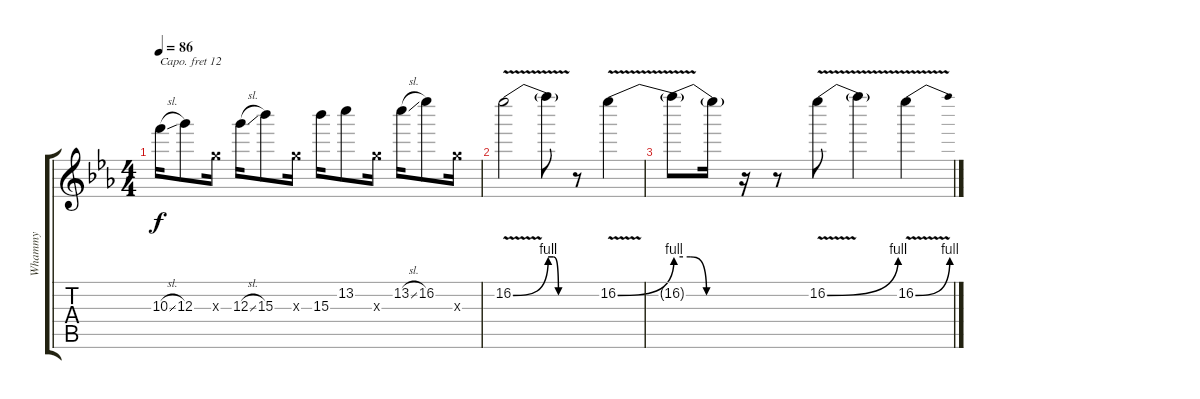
\track ("Whammy" "Whammy") {instrument distortionguitar}
\staff {score tabs}
\capo 12
\tuning (E4 B3 G3 D3 A2 E2) {hide}
\ts (4 4)
\tempo 86
\clef g2
\ks eb
10.3{sl}.16{dy f} 12.3.8 0.3{x}.16 12.3{sl}.16 15.3.8 0.3{x}.16 15.3.16 13.2.8 0.3{x}.16 13.2{sl}.16 16.2.8 0.3{x}.16 |
16.2{be (bend 0 0 60 4) v}.2 16.2{be (custom 0 4 15 4 30 0 60 0) t}.8 r.8 16.2{be (bend 0 0 60 4) v}.4 |
16.2{be (custom 0 4 15 4 30 0 60 0) t}.8 16.2{t}.16 r.16 r.8 16.2{be (bend 0 0 60 4) v}.8 16.2{t}.4 16.2{be (bend 0 0 60 4) v}.4
